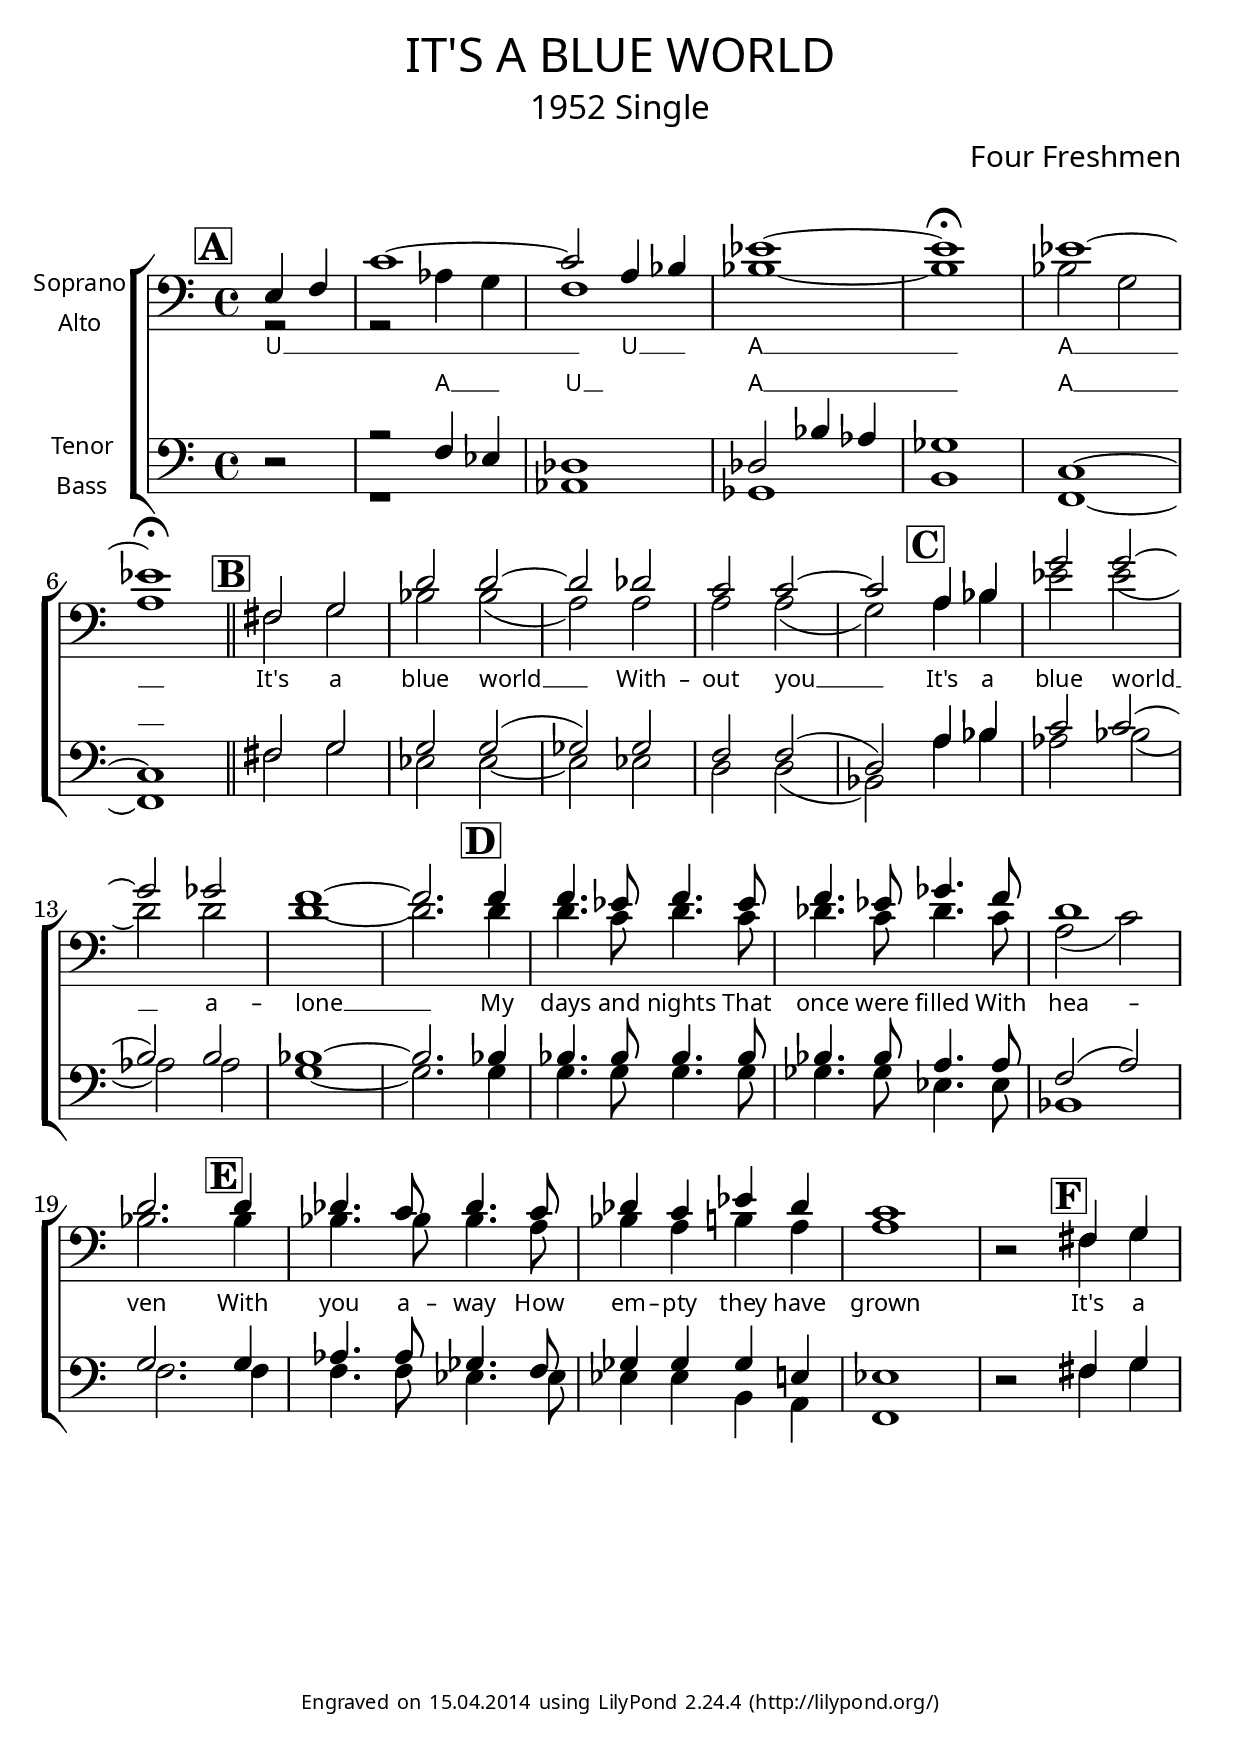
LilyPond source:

\version "2.18.2"


date = "15.04.2014"

\header {
  title = \markup { \override #'(font-name . "JohnSans Medium Pro") "IT'S A BLUE WORLD" }
  subtitle = \markup { \override #'(font-name . "JohnSans Medium Pro") "1952 Single" }
  composer = \markup { \override #'(font-name . "JohnSans Medium Pro") "Four Freshmen" }
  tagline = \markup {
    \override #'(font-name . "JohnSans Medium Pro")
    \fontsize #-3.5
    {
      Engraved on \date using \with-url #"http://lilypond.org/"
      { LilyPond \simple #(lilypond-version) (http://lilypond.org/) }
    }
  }
}

#(set-global-staff-size 26)
\paper {
  markup-system-spacing #'padding = #3
}

\include "deutsch.ly"

%% http://lsr.dsi.unimi.it/LSR/Item?id=336
%% see also http://code.google.com/p/lilypond/issues/detail?id=1228

%% Usage:
%%   \new Staff \with {
%%     \override RestCollision.positioning-done = #merge-rests-on-positioning
%%   } << \somevoice \\ \othervoice >>
%% or (globally):
%%   \layout {
%%     \context {
%%       \Staff
%%       \override RestCollision.positioning-done = #merge-rests-on-positioning
%%     }
%%   } 
%%
%% Limitations:
%% - only handles two voices
%% - does not handle multi-measure/whole-measure rests

#(define (rest-score r)
   (let ((score 0)
         (yoff (ly:grob-property-data r 'Y-offset))
         (sp (ly:grob-property-data r 'staff-position)))
     (if (number? yoff)
         (set! score (+ score 2))
         (if (eq? yoff 'calculation-in-progress)
             (set! score (- score 3))))
     (and (number? sp)
          (<= 0 2 sp)
          (set! score (+ score 2))
          (set! score (- score (abs (- 1 sp)))))
     score))

#(define (merge-rests-on-positioning grob)
   (let* ((can-merge #f)
          (elts (ly:grob-object grob 'elements))
          (num-elts (and (ly:grob-array? elts)
                         (ly:grob-array-length elts)))
          (two-voice? (= num-elts 2)))
     (if two-voice?
         (let* ((v1-grob (ly:grob-array-ref elts 0))
                (v2-grob (ly:grob-array-ref elts 1))
                (v1-rest (ly:grob-object v1-grob 'rest))
                (v2-rest (ly:grob-object v2-grob 'rest)))
           (and
            (ly:grob? v1-rest)
            (ly:grob? v2-rest)	     	   
            (let* ((v1-duration-log (ly:grob-property v1-rest 'duration-log))
                   (v2-duration-log (ly:grob-property v2-rest 'duration-log))
                   (v1-dot (ly:grob-object v1-rest 'dot))
                   (v2-dot (ly:grob-object v2-rest 'dot))
                   (v1-dot-count (and (ly:grob? v1-dot)
                                      (ly:grob-property v1-dot 'dot-count -1)))
                   (v2-dot-count (and (ly:grob? v2-dot)
                                      (ly:grob-property v2-dot 'dot-count -1))))
              (set! can-merge
                    (and 
                     (number? v1-duration-log)
                     (number? v2-duration-log)
                     (= v1-duration-log v2-duration-log)
                     (eq? v1-dot-count v2-dot-count)))
              (if can-merge
                  ;; keep the rest that looks best:
                  (let* ((keep-v1? (>= (rest-score v1-rest)
                                       (rest-score v2-rest)))
                         (rest-to-keep (if keep-v1? v1-rest v2-rest))
                         (dot-to-kill (if keep-v1? v2-dot v1-dot)))
                    ;; uncomment if you're curious of which rest was chosen:
                    ;;(ly:grob-set-property! v1-rest 'color green)
                    ;;(ly:grob-set-property! v2-rest 'color blue)
                    (ly:grob-suicide! (if keep-v1? v2-rest v1-rest))
                    (if (ly:grob? dot-to-kill)
                        (ly:grob-suicide! dot-to-kill))
                    (ly:grob-set-property! rest-to-keep 'direction 0)
                    (ly:rest::y-offset-callback rest-to-keep)))))))
     (if can-merge
         #t
         (ly:rest-collision::calc-positioning-done grob))))


global = {
  \key c \major
  \time 4/4
}

soprano = \relative c {
  \set Score.markFormatter = #format-mark-box-letters
  %uvod
  \mark \default
  \partial 2
  e4 f |
  c'1 ~ |
  c2 a4 b |
  es1 ~ |
  es1\fermata |
  es1 ~ |
  es1\fermata | \bar "||"

  %kitica
  \mark \default
  fis,2 g |
  d'2d ~ |
  d des |
  c c ~ |
  %cudan takt
  c2 a4 b |
  g'2 g ~ |
  g2 ges |
  f1 ~ |
  f2. 
  \mark \default
  f4 |
  f4. es8 f4. es8 |
  f4. es8 ges4. f8 |
  d1 |
  d2. 
  \mark \default
  d4 |
  des4. c8 des4. c8 |
  des4 c es des |
  c1 |
  r2
  
  %kitica   
  fis,4 g |
  
}
sopWords = \lyricmode {
  hi hi hi hi
}

alto = \relative c {
  r2 |
  r2 as'4 g |
  f1 |
  b1 ~ |
  b1 |
  b2 g |
  a1 |
  
  %kitica 1
  fis2 g |
  b2 b( |
  a2) a |
  a2 a( |
  g) 
  \mark \default
  a4 b |
  es2 es( |
  d2) d |
  d1 ~ |
  d2. d4 |
  d4. c8 d4. c8 |
  %provjeri des ili d
  des4. c8 des4. c8 |
  a2 ( c ) |
  b2. b4 |
  b4. b8 b4. a8 |
  b4 a h a |
  a1 |
  r2 
  
  %kitica 2
  \mark \default
  fis4 g |
  
  
}
altoWords = \lyricmode {
  %ha ha ha ha
}

tenor = \relative c {
  r2 |
  r2 f4 es |
  des1 |
  des2 b'4 as |
  ges1 |
  c,1 ~ |
  c1 |
  
  %kitica 1
  fis2 g |
  g2 g ( |
  ges2 ) ges |
  f2 f ( |
  d2 ) a'4 b |
  
  c2 c ( |
  h ) h |
  b1 ~ |
  b2. b4 |
  b4. b8 b4. b8 |
  b4. b8 a4. a8 |
  f2 ( a ) |
  g2. g4 |
  as4. as8 ges4. f8 |
  ges4 ges ges e |
  es1 |
  r2 
  
  %kitica 2
  fis4 g |
  
  
}
tenorWords = \lyricmode {
  %hu hu hu hu
}

verse = \lyricmode {
  
  \override LyricText #'font-name = #"JohnSans Text Pro"
  \override LyricText #'font-size = #-2
  % Lyarics follow here.
  U __ _ _
  U __ _
  A __
  A __
  
  It's a blue world __
  With -- out you __
  It's a blue world __
  a -- lone __

  My days and nights
  That once were filled
  With hea -- ven

  With you a -- way
  How em -- pty they have grown

  It's a blue world
  From now on
  It's a through world
  For me

  The sea, the sky
  My heart and I
  Are all an indigo hue
  Without you
  It's a blue, blue
  World 
}

altoverse = \lyricmode {
  
  \override LyricText #'font-name = #"JohnSans Text Pro"
  \override LyricText #'font-size = #-2
  % Lyarics follow here.
  
  A __ _ U __ A
  __ A __ _ _
  
}

bass = \relative c {
  r2 |
  r1 |
  as1 |
  ges1 |
  h1 |
  f1 ~ |
  f1 |
  
  %kitica 1
  fis'2 g
  es2 es2 ~ |
  es es |
  d2 d (
  b2 ) a'4 b |
  
  as2 b ( |
  as ) as |
  g1 ~ |
  g2. g4 |
  g4. g8 g4. g8 |
  ges4. ges8 es4. es8 |
  b1 |
  f'2. f4 |
  f4. f8 es4. es8 |
  es4 es h a |
  f1 |
  r2
  
  %kitica 2
  fis'4 g
  
  
  
  
}
bassWords = \lyricmode {
  %ho ho ho ho
}

%\score {
%  \new ChoirStaff <<
%    \new Lyrics = "sopranos" \with {
%      % this is needed for lyrics above a staff
%      \override VerticalAxisGroup #'staff-affinity = #DOWN
%    }
%    \new Staff = "women" <<
%      \clef bass
%      \new Voice = "sopranos" {
%        \voiceOne
%        << \global \sopMusic >>
%      }
%      \new Voice = "altos" {
%        \voiceTwo
%        << \global \altoMusic >>
%      }
%    >>
%    \new Lyrics = "altos"
%    \new Lyrics = "tenors" \with {
%      % this is needed for lyrics above a staff
%      \override VerticalAxisGroup #'staff-affinity = #DOWN
%    }
%    \new Staff = "men" <<
%      \clef bass
%      \new Voice = "tenors" {
%        \voiceOne
%        << \global \tenorMusic >>
%      }
%      \new Voice = "basses" {
%        \voiceTwo << \global \bassMusic >>
%      }
%    >>
%    \new Lyrics = "basses"
%    %\context Lyrics = "sopranos" \lyricsto "sopranos" \sopWords
%    \context Lyrics = "altos" \lyricsto "altos" \altoWords
%    %\context Lyrics = "tenors" \lyricsto "tenors" \tenorWords
%    %\context Lyrics = "basses" \lyricsto "basses" \bassWords
%  >>
%  \layout {}
%  \midi { \tempo 4 = 72 }
%}

\score {
  \new ChoirStaff <<
    \new Staff \with {
      %midiInstrument = "choir aahs"
      instrumentName = \markup \center-column { \override #'(font-name . "JohnSans Medium Pro") \tiny "Soprano" \override #'(font-name . "JohnSans Medium Pro") \tiny "Alto" }
      \override RestCollision.positioning-done = #merge-rests-on-positioning
    } <<
      \new Voice = "soprano" { \clef bass \voiceOne \soprano }
      \new Voice = "alto" { \voiceTwo \alto }
    >>
    
    \new Lyrics \with {
      \override VerticalAxisGroup #'staff-affinity = #CENTER
    } \lyricsto "soprano" { \verse }
    
    \new Lyrics \with {
      \override VerticalAxisGroup #'staff-affinity = #CENTER
    } \lyricsto "alto" { \altoverse }
    
    \new Staff \with {
      %midiInstrument = "choir aahs"
      instrumentName = \markup \center-column { \override #'(font-name . "JohnSans Medium Pro") \tiny "Tenor" \override #'(font-name . "JohnSans Medium Pro") \tiny "Bass" }
      \override RestCollision.positioning-done = #merge-rests-on-positioning
    } <<
      \clef bass
      \new Voice = "tenor" { \voiceOne \tenor }
      \new Voice = "bass" { \voiceTwo \bass }
    >>
  >>
  \layout { }
  \midi {
    \context {
      \Score
      tempoWholesPerMinute = #(ly:make-moment 72 4)
    }
  }
}

